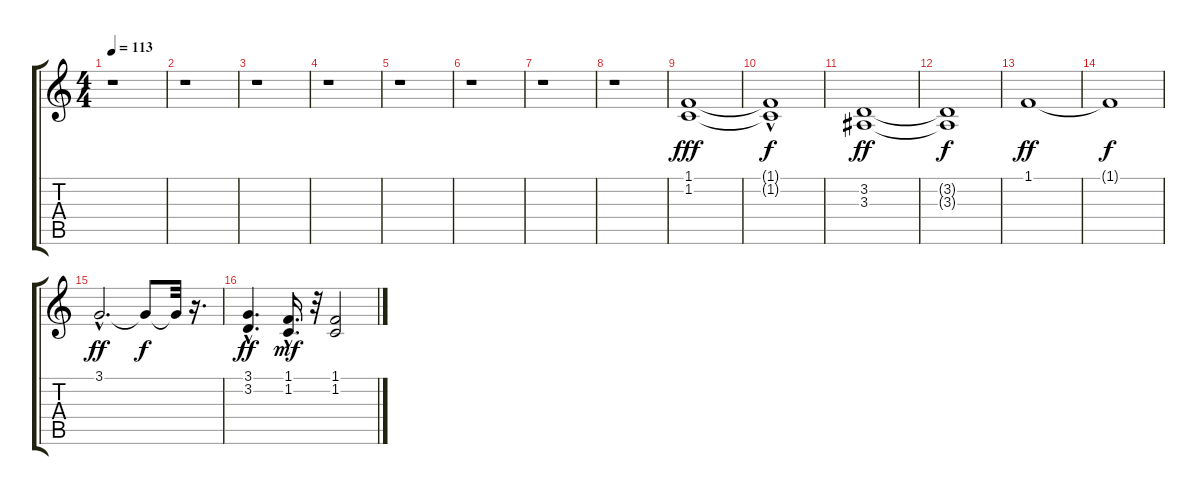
\track "" {instrument pad2warm}
\staff {score tabs}
\tuning (E4 B3 G3 D3 A2 E2) {hide}
\ts (4 4)
\tempo 113
\clef g2
\ks c
r.1{dy fff instrument pad2warm} |
r.1 |
r.1 |
r.1 |
r.1 |
r.1 |
r.1 |
r.1 |
(1.1 1.2).1 |
(1.1{t} 1.2{hac t}).1{dy f} |
(3.2 3.3).1{dy ff} |
(3.2{t} 3.3{t}).1{dy f} |
1.1.1{dy ff} |
1.1{t}.1{dy f} |
3.1{hac}.2{d dy ff} 3.1{t}.8{dy f} 3.1{t}.32 r.16{d} |
(3.1{hac} 3.2).4{d dy ff} (1.1{hac} 1.2{hac}).16{d dy mf} r.32 (1.1 1.2).2
